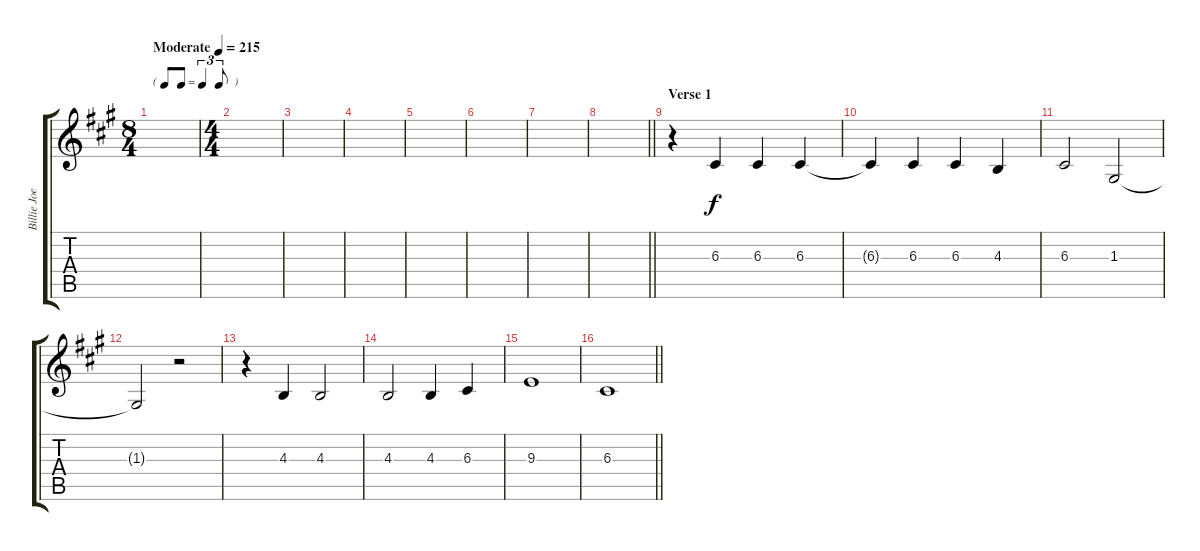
\track ("Billie Joe Vocals" "Billie Joe") {instrument lead2sawtooth}
\staff {score tabs}
\tuning (E4 B3 G3 D3 A2 E2) {hide}
\ts (8 4)
\tf triplet8th
\tempo (215 "Moderate")
\clef g2
\ks a
|
\ts (4 4)
|
|
|
|
|
|
\barLineRight lightlight
|
\section ("" "Verse 1")
r.4 6.3.4 6.3.4 6.3.4 |
6.3{t}.4 6.3.4 6.3.4 4.3.4 |
6.3.2 1.3.2 |
1.3{t}.2 r.2 |
r.4 4.3.4 4.3.2 |
4.3.2 4.3.4 6.3.4 |
9.3.1 |
\barLineRight lightlight
6.3.1
